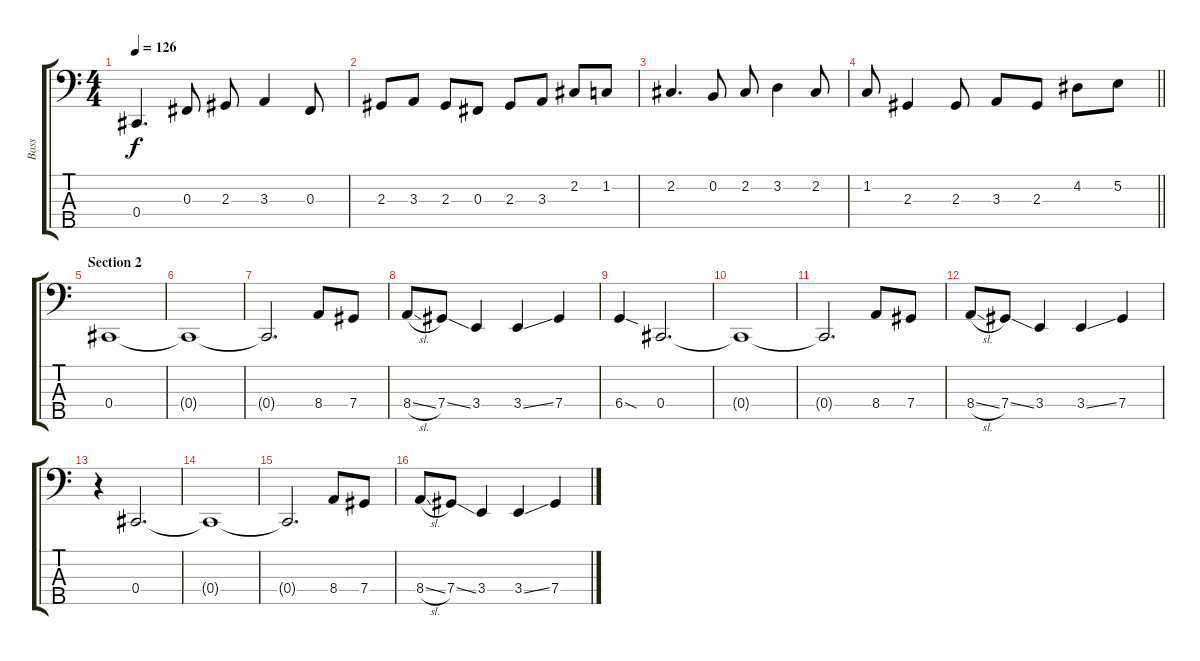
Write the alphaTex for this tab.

\track ("Bass" "Bass") {instrument electricbasspick}
\staff {score tabs}
\tuning (E2 B1 Gb1 Db1 Ab0) {hide}
\ts (4 4)
\tempo 126
\clef f4
\ks c
0.4.4{d dy f} 0.3.8 2.3.8 3.3.4 0.3.8 |
2.3.8 3.3.8 2.3.8 0.3.8 2.3.8 3.3.8 2.2.8 1.2.8 |
2.2.4{d} 0.2.8 2.2.8 3.2.4 2.2.8 |
\barLineRight lightlight
1.2.8 2.3.4 2.3.8 3.3.8 2.3.8 4.2.8 5.2.8 |
\section ("" "Section 2")
0.4.1 |
0.4{t}.1 |
0.4{t}.2{d} 8.4.8 7.4.8 |
8.4{sl}.8 7.4{ss}.8 3.4.4 3.4{ss}.4 7.4.4 |
6.4{sod}.4 0.4.2{d} |
0.4{t}.1 |
0.4{t}.2{d} 8.4.8 7.4.8 |
8.4{sl}.8 7.4{ss}.8 3.4.4 3.4{ss}.4 7.4.4 |
r.4 0.4.2{d} |
0.4{t}.1 |
0.4{t}.2{d} 8.4.8 7.4.8 |
8.4{sl}.8 7.4{ss}.8 3.4.4 3.4{ss}.4 7.4.4
